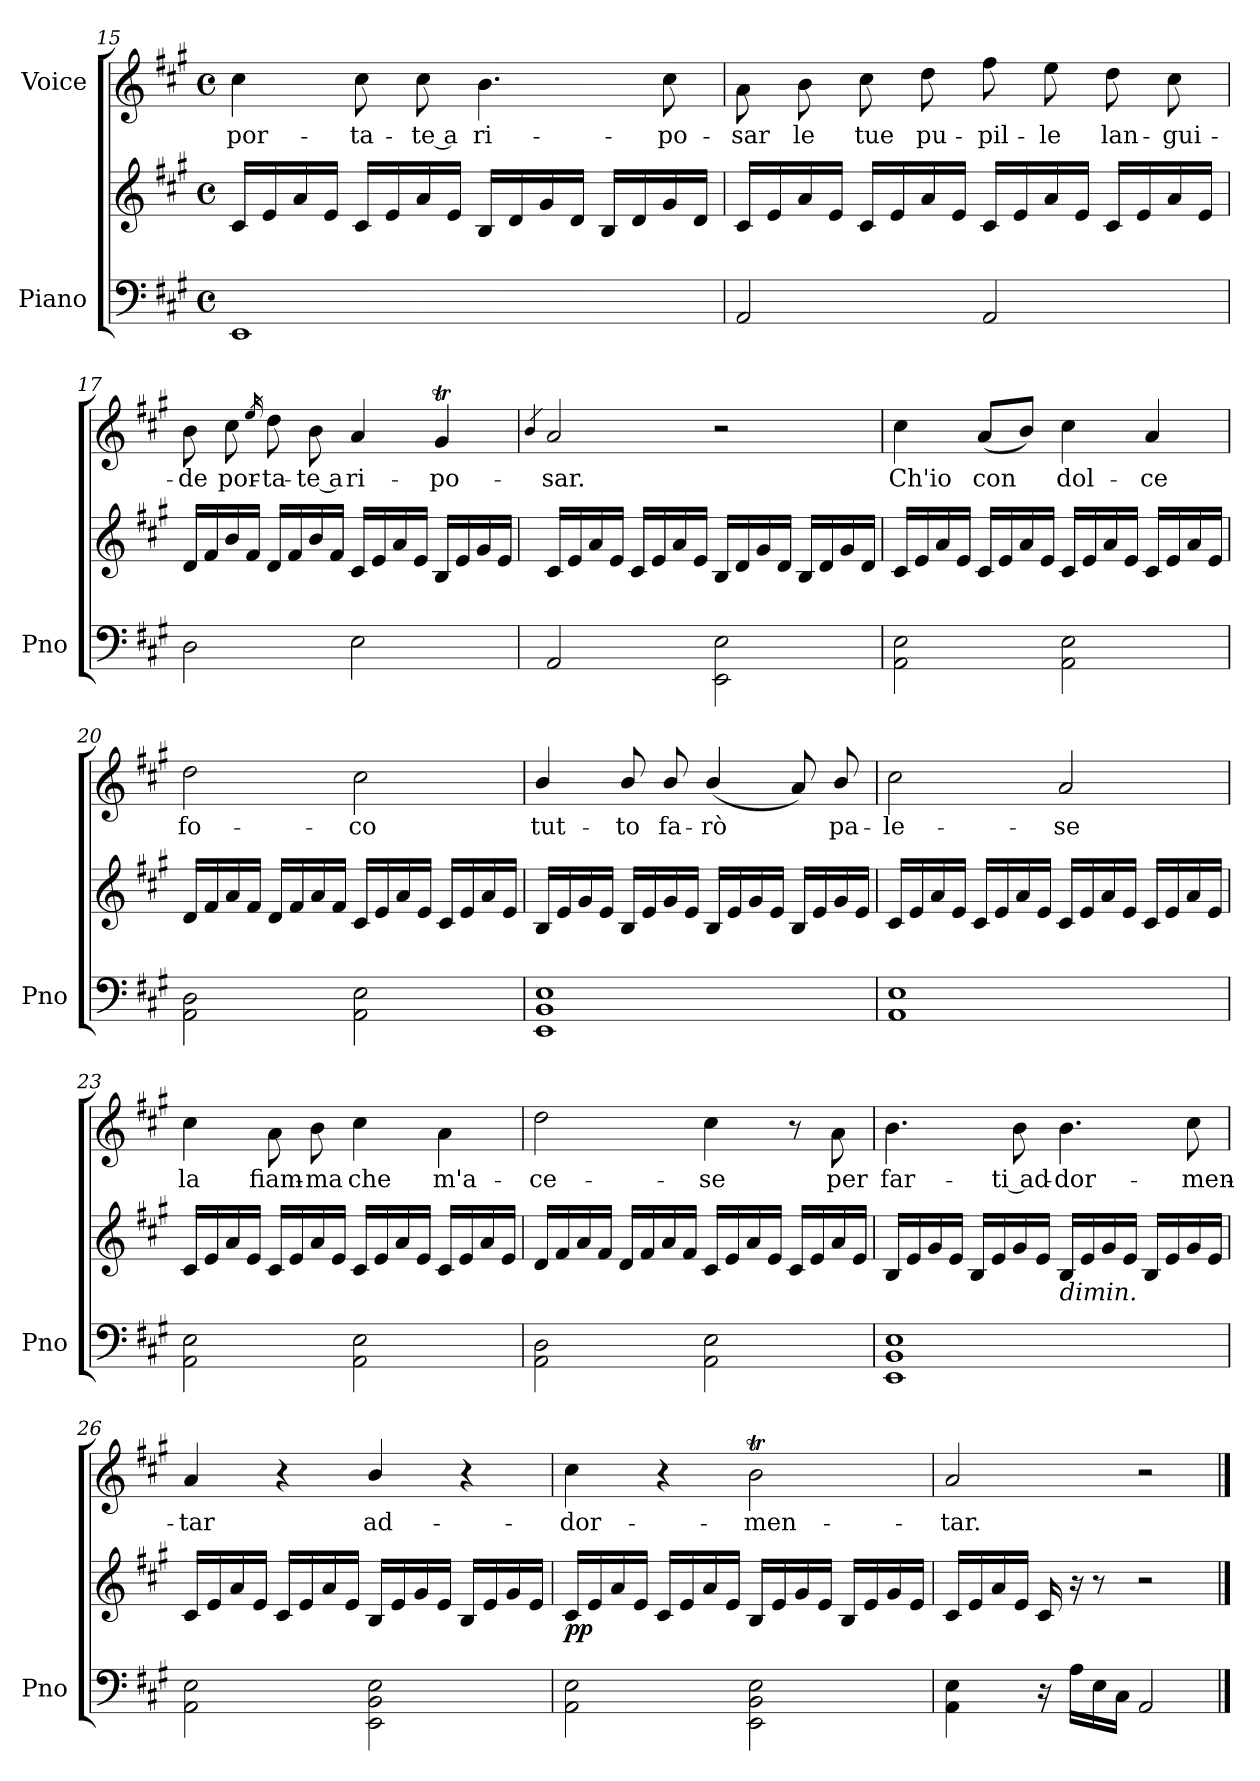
**kern	**kern	**dynam	**kern	**text
*part2	*part2	*part2	*part1	*part1
*staff3	*staff2	*staff2/3	*staff1	*staff1
*I"Piano	*	*	*I"Voice	*
*I'Pno	*	*	*	*
!!LO:PB:g=z
*clefF4	*clefG2	*	*clefG2	*
*k[f#c#g#]	*k[f#c#g#]	*	*k[f#c#g#]	*
*M4/4	*M4/4	*	*M4/4	*
*met(c)	*met(c)	*	*met(c)	*
=15	=15	=15	=15	=15
!	!	!	!	!LO:LY:b
1EE	16c#/LL	.	4cc#\	por-
.	16e/	.	.	.
.	16a/	.	.	.
.	16e/JJ	.	.	.
!	!	!	!	!LO:LY:b
.	16c#/LL	.	8cc#\	-ta-
.	16e/	.	.	.
!	!	!	!	!LO:LY:b
.	16a/	.	8cc#\	-te a
.	16e/JJ	.	.	.
!	!	!	!	!LO:LY:b
.	16B/LL	.	4.b\	ri-
.	16d/	.	.	.
.	16g#/	.	.	.
.	16d/JJ	.	.	.
.	16B/LL	.	.	.
.	16d/	.	.	.
!	!	!	!	!LO:LY:b
.	16g#/	.	8cc#\	-po-
.	16d/JJ	.	.	.
=16	=16	=16	=16	=16
!	!	!	!	!LO:LY:b
2AA/	16c#/LL	.	8a\	-sar
.	16e/	.	.	.
!	!	!	!	!LO:LY:b
.	16a/	.	8b\	le
.	16e/JJ	.	.	.
!	!	!	!	!LO:LY:b
.	16c#/LL	.	8cc#\	tue
.	16e/	.	.	.
!	!	!	!	!LO:LY:b
.	16a/	.	8dd\	pu-
.	16e/JJ	.	.	.
!	!	!	!	!LO:LY:b
2AA/	16c#/LL	.	8ff#\	-pil-
.	16e/	.	.	.
!	!	!	!	!LO:LY:b
.	16a/	.	8ee\	-le
.	16e/JJ	.	.	.
!	!	!	!	!LO:LY:b
.	16c#/LL	.	8dd\	lan-
.	16e/	.	.	.
!	!	!	!	!LO:LY:b
.	16a/	.	8cc#\	-gui-
.	16e/JJ	.	.	.
!!LO:LB:g=z
=17	=17	=17	=17	=17
!	!	!	!	!LO:LY:b
2D\	16d/LL	.	8b\	-de
.	16f#/	.	.	.
!	!	!	!	!LO:LY:b
.	16b/	.	8cc#\	por-
.	16f#/JJ	.	.	.
.	.	.	16qee/	.
!	!	!	!	!LO:LY:b
.	16d/LL	.	8dd\	-ta-
.	16f#/	.	.	.
!	!	!	!	!LO:LY:b
.	16b/	.	8b\	-te a
.	16f#/JJ	.	.	.
!	!	!	!	!LO:LY:b
2E\	16c#/LL	.	4a/	ri-
.	16e/	.	.	.
.	16a/	.	.	.
.	16e/JJ	.	.	.
!	!	!	!	!LO:LY:b
.	16B/LL	.	4g#t/	-po-
.	16e/	.	.	.
.	16g#/	.	.	.
.	16e/JJ	.	.	.
!!LO:LB:g=z
=18	=18	=18	=18	=18
.	.	.	4qb/	.
!	!	!	!	!LO:LY:b
2AA/	16c#/LL	.	2a/	-sar.
.	16e/	.	.	.
.	16a/	.	.	.
.	16e/JJ	.	.	.
.	16c#/LL	.	.	.
.	16e/	.	.	.
.	16a/	.	.	.
.	16e/JJ	.	.	.
2EE\ 2E\	16B/LL	.	2r	.
.	16d/	.	.	.
.	16g#/	.	.	.
.	16d/JJ	.	.	.
.	16B/LL	.	.	.
.	16d/	.	.	.
.	16g#/	.	.	.
.	16d/JJ	.	.	.
=19	=19	=19	=19	=19
!	!	!	!	!LO:LY:b
2AA\ 2E\	16c#/LL	.	4cc#\	Ch'io
.	16e/	.	.	.
.	16a/	.	.	.
.	16e/JJ	.	.	.
!	!	!	!	!LO:LY:b
.	16c#/LL	.	(8a/L	con
.	16e/	.	.	.
.	16a/	.	8b/J)	.
.	16e/JJ	.	.	.
!	!	!	!	!LO:LY:b
2AA\ 2E\	16c#/LL	.	4cc#\	dol-
.	16e/	.	.	.
.	16a/	.	.	.
.	16e/JJ	.	.	.
!	!	!	!	!LO:LY:b
.	16c#/LL	.	4a/	-ce
.	16e/	.	.	.
.	16a/	.	.	.
.	16e/JJ	.	.	.
!!LO:LB:g=z
=20	=20	=20	=20	=20
!	!	!	!	!LO:LY:b
2AA\ 2D\	16d/LL	.	2dd\	fo-
.	16f#/	.	.	.
.	16a/	.	.	.
.	16f#/JJ	.	.	.
.	16d/LL	.	.	.
.	16f#/	.	.	.
.	16a/	.	.	.
.	16f#/JJ	.	.	.
!	!	!	!	!LO:LY:b
2AA\ 2E\	16c#/LL	.	2cc#\	-co
.	16e/	.	.	.
.	16a/	.	.	.
.	16e/JJ	.	.	.
.	16c#/LL	.	.	.
.	16e/	.	.	.
.	16a/	.	.	.
.	16e/JJ	.	.	.
=21	=21	=21	=21	=21
!	!	!	!	!LO:LY:b
1EE 1BB 1E	16B/LL	.	4b/	tut-
.	16e/	.	.	.
.	16g#/	.	.	.
.	16e/JJ	.	.	.
!	!	!	!	!LO:LY:b
.	16B/LL	.	8b/	-to
.	16e/	.	.	.
!	!	!	!	!LO:LY:b
.	16g#/	.	8b/	fa-
.	16e/JJ	.	.	.
!	!	!	!	!LO:LY:b
.	16B/LL	.	(4b/	-rò
.	16e/	.	.	.
.	16g#/	.	.	.
.	16e/JJ	.	.	.
.	16B/LL	.	8a/)	.
.	16e/	.	.	.
!	!	!	!	!LO:LY:b
.	16g#/	.	8b/	pa-
.	16e/JJ	.	.	.
!!LO:LB:g=z
=22	=22	=22	=22	=22
!	!	!	!	!LO:LY:b
1AA 1E	16c#/LL	.	2cc#\	-le-
.	16e/	.	.	.
.	16a/	.	.	.
.	16e/JJ	.	.	.
.	16c#/LL	.	.	.
.	16e/	.	.	.
.	16a/	.	.	.
.	16e/JJ	.	.	.
!	!	!	!	!LO:LY:b
.	16c#/LL	.	2a/	-se
.	16e/	.	.	.
.	16a/	.	.	.
.	16e/JJ	.	.	.
.	16c#/LL	.	.	.
.	16e/	.	.	.
.	16a/	.	.	.
.	16e/JJ	.	.	.
=23	=23	=23	=23	=23
!	!	!	!	!LO:LY:b
2AA\ 2E\	16c#/LL	.	4cc#\	la
.	16e/	.	.	.
.	16a/	.	.	.
.	16e/JJ	.	.	.
!	!	!	!	!LO:LY:b
.	16c#/LL	.	8a\	fiam-
.	16e/	.	.	.
!	!	!	!	!LO:LY:b
.	16a/	.	8b\	-ma
.	16e/JJ	.	.	.
!	!	!	!	!LO:LY:b
2AA\ 2E\	16c#/LL	.	4cc#\	che
.	16e/	.	.	.
.	16a/	.	.	.
.	16e/JJ	.	.	.
!	!	!	!	!LO:LY:b
.	16c#/LL	.	4a\	m'a-
.	16e/	.	.	.
.	16a/	.	.	.
.	16e/JJ	.	.	.
!!LO:PB:g=z
=24	=24	=24	=24	=24
!	!	!	!	!LO:LY:b
2AA\ 2D\	16d/LL	.	2dd\	-ce-
.	16f#/	.	.	.
.	16a/	.	.	.
.	16f#/JJ	.	.	.
.	16d/LL	.	.	.
.	16f#/	.	.	.
.	16a/	.	.	.
.	16f#/JJ	.	.	.
!	!	!	!	!LO:LY:b
2AA\ 2E\	16c#/LL	.	4cc#\	-se
.	16e/	.	.	.
.	16a/	.	.	.
.	16e/JJ	.	.	.
.	16c#/LL	.	8r	.
.	16e/	.	.	.
!	!	!	!	!LO:LY:b
.	16a/	.	8a\	per
.	16e/JJ	.	.	.
=25	=25	=25	=25	=25
!	!	!	!	!LO:LY:b
1EE 1BB 1E	16B/LL	.	4.b\	far-
.	16e/	.	.	.
.	16g#/	.	.	.
.	16e/JJ	.	.	.
.	16B/LL	.	.	.
.	16e/	.	.	.
!	!	!	!	!LO:LY:b
.	16g#/	.	8b\	-ti ad-
.	16e/JJ	.	.	.
!	!LO:TX:b:i:t=dimin.	!	!	!
!	!	!	!	!LO:LY:b
.	16B/LL	.	4.b\	-dor-
.	16e/	.	.	.
.	16g#/	.	.	.
.	16e/JJ	.	.	.
.	16B/LL	.	.	.
.	16e/	.	.	.
!	!	!	!	!LO:LY:b
.	16g#/	.	8cc#\	-men-
.	16e/JJ	.	.	.
!!LO:LB:g=z
=26	=26	=26	=26	=26
!	!	!	!	!LO:LY:b
2AA\ 2E\	16c#/LL	.	4a/	-tar
.	16e/	.	.	.
.	16a/	.	.	.
.	16e/JJ	.	.	.
.	16c#/LL	.	4r	.
.	16e/	.	.	.
.	16a/	.	.	.
.	16e/JJ	.	.	.
!	!	!	!	!LO:LY:b
2EE\ 2BB\ 2E\	16B/LL	.	4b/	ad-
.	16e/	.	.	.
.	16g#/	.	.	.
.	16e/JJ	.	.	.
.	16B/LL	.	4r	.
.	16e/	.	.	.
.	16g#/	.	.	.
.	16e/JJ	.	.	.
=27	=27	=27	=27	=27
!	!	!LO:DY:b	!	!LO:LY:b
2AA\ 2E\	16c#/LL	pp	4cc#\	-dor-
.	16e/	.	.	.
.	16a/	.	.	.
.	16e/JJ	.	.	.
.	16c#/LL	.	4r	.
.	16e/	.	.	.
.	16a/	.	.	.
.	16e/JJ	.	.	.
!	!	!	!	!LO:LY:b
2EE\ 2BB\ 2E\	16B/LL	.	2bT\	-men-
.	16e/	.	.	.
.	16g#/	.	.	.
.	16e/JJ	.	.	.
.	16B/LL	.	.	.
.	16e/	.	.	.
.	16g#/	.	.	.
.	16e/JJ	.	.	.
!!LO:LB:g=z
=28	=28	=28	=28	=28
!	!	!	!	!LO:LY:b
4AA\ 4E\	16c#/LL	.	2a/	-tar.
.	16e/	.	.	.
.	16a/	.	.	.
.	16e/JJ	.	.	.
16r	16c#/	.	.	.
16A\LL	16r	.	.	.
16E\	8r	.	.	.
16C#\JJ	.	.	.	.
2AA/	2r	.	2r	.
==	==	==	==	==
*-	*-	*-	*-	*-
